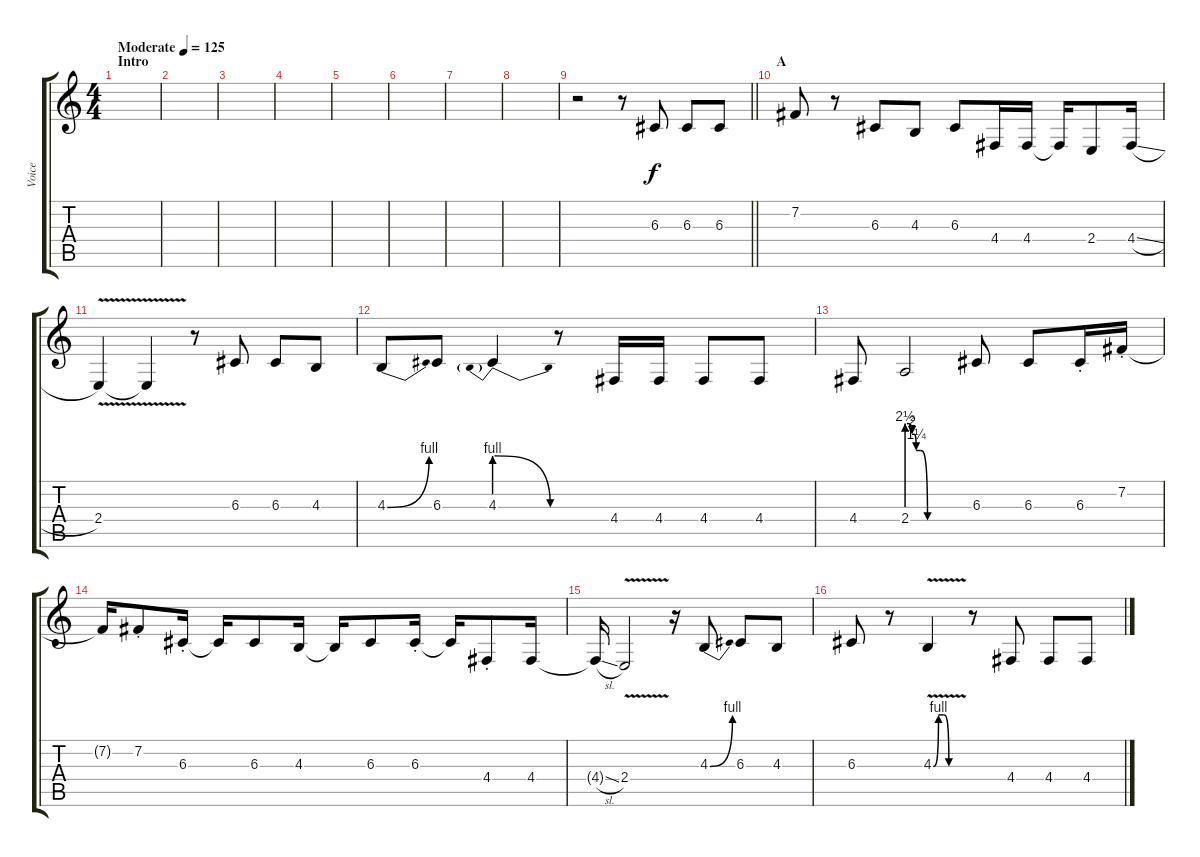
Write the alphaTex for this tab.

\track ("Voice" "Voice") {instrument sopranosax}
\staff {score tabs}
\tuning (E4 B3 G3 D3 A2 E2) {hide}
\ts (4 4)
\section ("" "Intro")
\tempo (125 "Moderate")
\clef g2
\ks c
|
|
|
|
|
|
|
|
\barLineRight lightlight
r.2 r.8 6.3.8 6.3.8 6.3.8 |
\section ("" "A ")
7.2.8 r.8 6.3.8 4.3.8 6.3.8 4.4.16 4.4.16 4.4{t}.16 2.4.8 4.4{sl}.16 |
2.4{v}.4 2.4{t}.4 r.8 6.3.8 6.3.8 4.3.8 |
4.3{be (bend 0 0 60 4)}.8 6.3.8 4.3{be (prebendrelease 0 4 60 0)}.4 r.8 4.4.16 4.4.16 4.4.8 4.4.8 |
4.4.8 2.4{be (custom 0 10 5 8 7 8 9 5 13 5 20 0 30 0 60 0)}.2 6.3.8 6.3.8 6.3{st}.16 7.2{st}.16 |
7.2{t}.16 7.2{st}.8 6.3{st}.16 6.3{t}.16 6.3.8 4.3.16 4.3{t}.16 6.3.8 6.3{st}.16 6.3{t}.16 4.4{st}.8 4.4.16 |
4.4{sl t}.16 2.4{v}.2 r.16 4.3{be (bend 0 0 60 4)}.8 6.3.8 4.3.8 |
6.3.8 r.8 4.3{be (custom 0 0 10 4 20 4 30 0 60 0) v}.4 r.8 4.4.8 4.4.8 4.4.8
